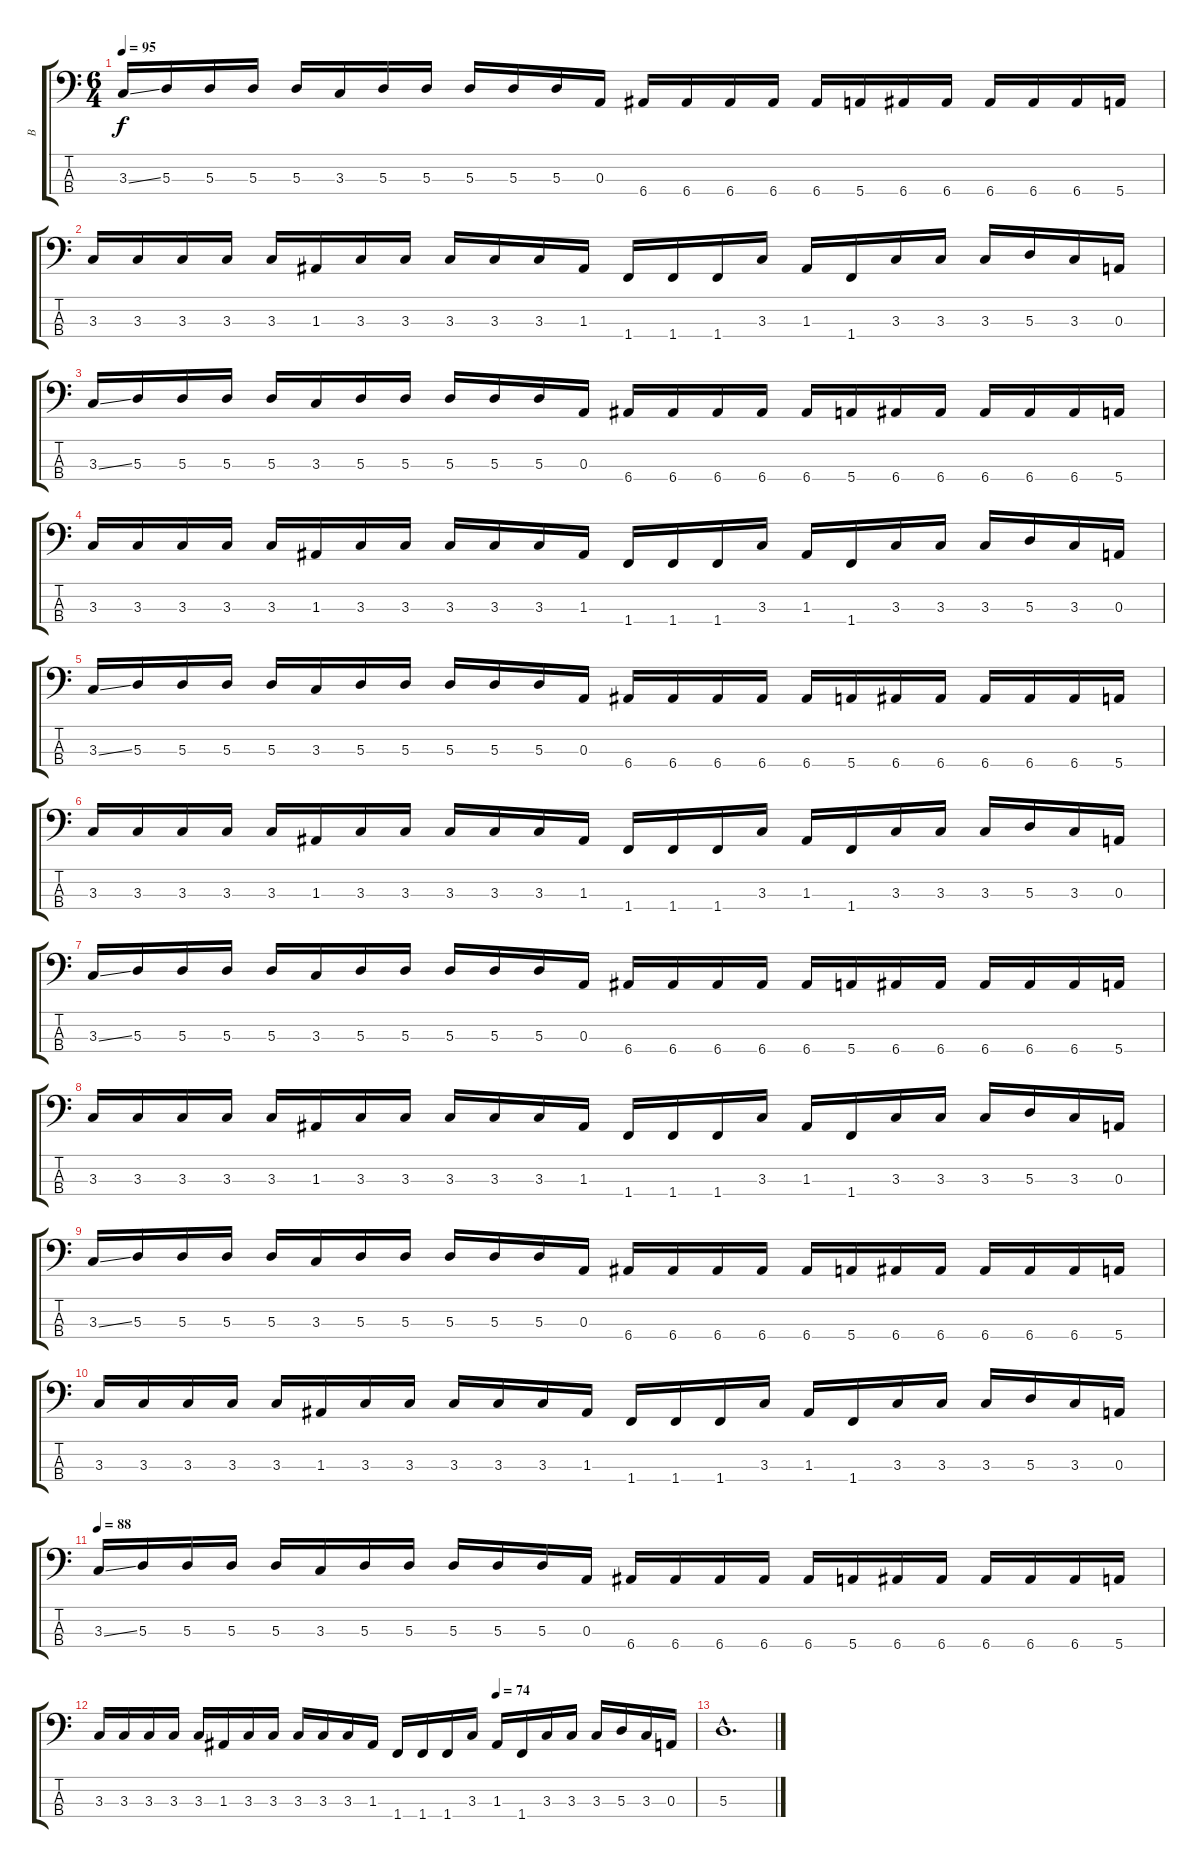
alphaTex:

\track ("B" "B") {instrument electricbassfinger}
\staff {score tabs}
\tuning (G2 D2 A1 E1) {hide}
\ts (6 4)
\tempo 95
\clef f4
\ks c
3.3{ss}.16{dy f} 5.3.16 5.3.16 5.3.16 5.3.16 3.3.16 5.3.16 5.3.16 5.3.16 5.3.16 5.3.16 0.3.16 6.4.16 6.4.16 6.4.16 6.4.16 6.4.16 5.4.16 6.4.16 6.4.16 6.4.16 6.4.16 6.4.16 5.4.16 |
3.3.16 3.3.16 3.3.16 3.3.16 3.3.16 1.3.16 3.3.16 3.3.16 3.3.16 3.3.16 3.3.16 1.3.16 1.4.16 1.4.16 1.4.16 3.3.16 1.3.16 1.4.16 3.3.16 3.3.16 3.3.16 5.3.16 3.3.16 0.3.16 |
3.3{ss}.16 5.3.16 5.3.16 5.3.16 5.3.16 3.3.16 5.3.16 5.3.16 5.3.16 5.3.16 5.3.16 0.3.16 6.4.16 6.4.16 6.4.16 6.4.16 6.4.16 5.4.16 6.4.16 6.4.16 6.4.16 6.4.16 6.4.16 5.4.16 |
3.3.16 3.3.16 3.3.16 3.3.16 3.3.16 1.3.16 3.3.16 3.3.16 3.3.16 3.3.16 3.3.16 1.3.16 1.4.16 1.4.16 1.4.16 3.3.16 1.3.16 1.4.16 3.3.16 3.3.16 3.3.16 5.3.16 3.3.16 0.3.16 |
3.3{ss}.16 5.3.16 5.3.16 5.3.16 5.3.16 3.3.16 5.3.16 5.3.16 5.3.16 5.3.16 5.3.16 0.3.16 6.4.16 6.4.16 6.4.16 6.4.16 6.4.16 5.4.16 6.4.16 6.4.16 6.4.16 6.4.16 6.4.16 5.4.16 |
3.3.16 3.3.16 3.3.16 3.3.16 3.3.16 1.3.16 3.3.16 3.3.16 3.3.16 3.3.16 3.3.16 1.3.16 1.4.16 1.4.16 1.4.16 3.3.16 1.3.16 1.4.16 3.3.16 3.3.16 3.3.16 5.3.16 3.3.16 0.3.16 |
3.3{ss}.16 5.3.16 5.3.16 5.3.16 5.3.16 3.3.16 5.3.16 5.3.16 5.3.16 5.3.16 5.3.16 0.3.16 6.4.16 6.4.16 6.4.16 6.4.16 6.4.16 5.4.16 6.4.16 6.4.16 6.4.16 6.4.16 6.4.16 5.4.16 |
3.3.16 3.3.16 3.3.16 3.3.16 3.3.16 1.3.16 3.3.16 3.3.16 3.3.16 3.3.16 3.3.16 1.3.16 1.4.16 1.4.16 1.4.16 3.3.16 1.3.16 1.4.16 3.3.16 3.3.16 3.3.16 5.3.16 3.3.16 0.3.16 |
3.3{ss}.16 5.3.16 5.3.16 5.3.16 5.3.16 3.3.16 5.3.16 5.3.16 5.3.16 5.3.16 5.3.16 0.3.16 6.4.16 6.4.16 6.4.16 6.4.16 6.4.16 5.4.16 6.4.16 6.4.16 6.4.16 6.4.16 6.4.16 5.4.16 |
3.3.16 3.3.16 3.3.16 3.3.16 3.3.16 1.3.16 3.3.16 3.3.16 3.3.16 3.3.16 3.3.16 1.3.16 1.4.16 1.4.16 1.4.16 3.3.16 1.3.16 1.4.16 3.3.16 3.3.16 3.3.16 5.3.16 3.3.16 0.3.16 |
\tempo 88
3.3{ss}.16 5.3.16 5.3.16 5.3.16 5.3.16 3.3.16 5.3.16 5.3.16 5.3.16 5.3.16 5.3.16 0.3.16 6.4.16 6.4.16 6.4.16 6.4.16 6.4.16 5.4.16 6.4.16 6.4.16 6.4.16 6.4.16 6.4.16 5.4.16 |
\tempo (74 0.6666666666666666)
3.3.16 3.3.16 3.3.16 3.3.16 3.3.16 1.3.16 3.3.16 3.3.16 3.3.16 3.3.16 3.3.16 1.3.16 1.4.16 1.4.16 1.4.16 3.3.16 1.3.16 1.4.16 3.3.16 3.3.16 3.3.16 5.3.16 3.3.16 0.3.16 |
5.3{hac}.1{d}
